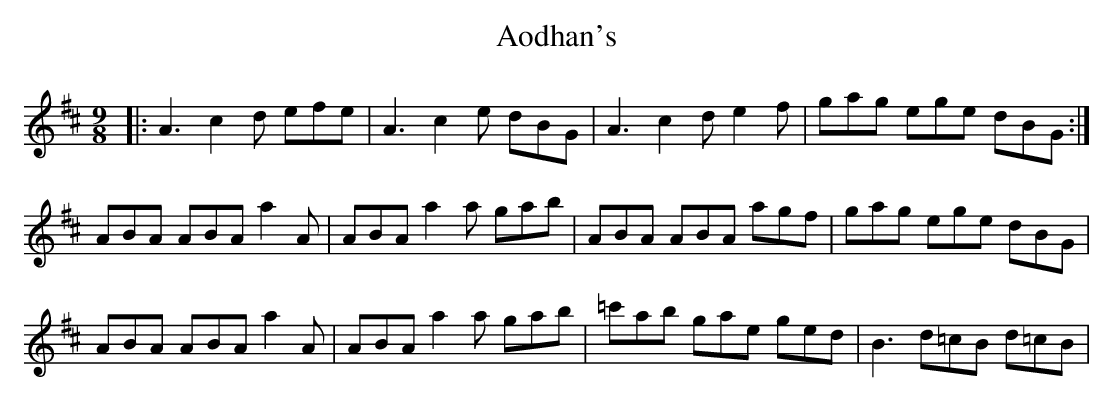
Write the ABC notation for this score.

X:1
T: Aodhan's
M: 9/8
L: 1/8
K: Amix
|:A3 c2d efe|A3 c2e dBG|A3 c2d e2f|gag ege dBG:|
ABA ABA a2A|ABA a2a gab|ABA ABA agf|gag ege dBG|
ABA ABA a2A|ABA a2a gab|=c'ab gae ged|B3 d=cB d=cB|
